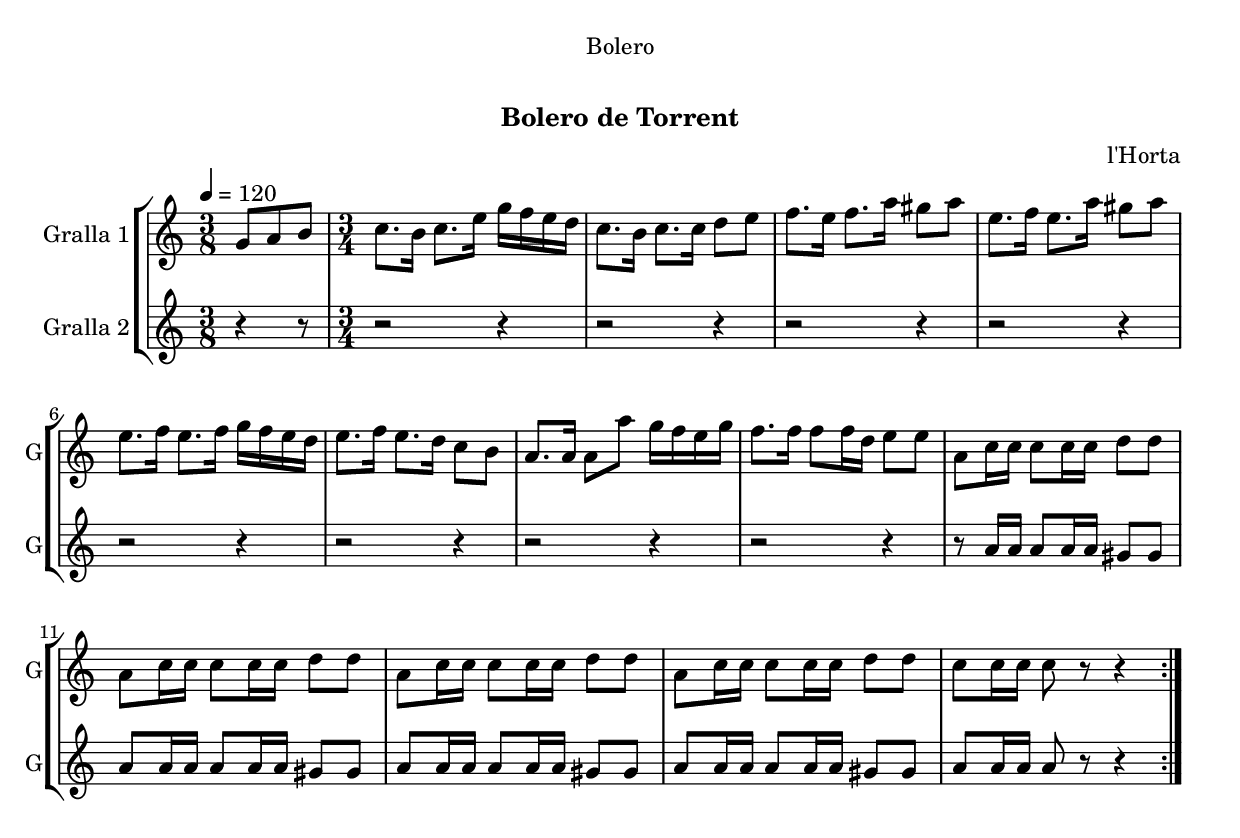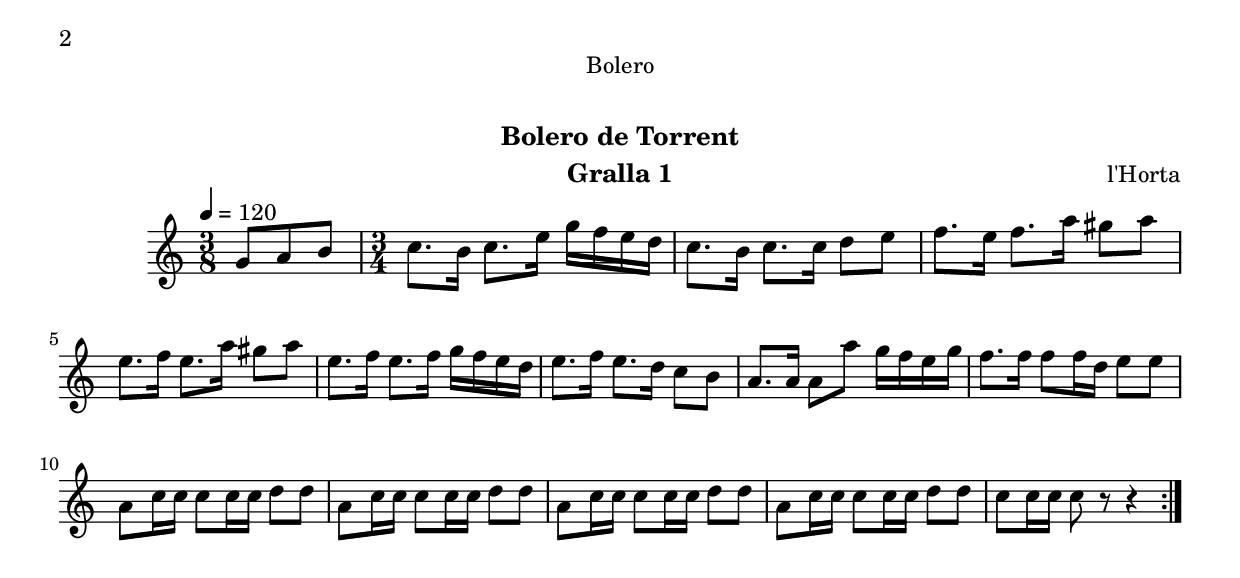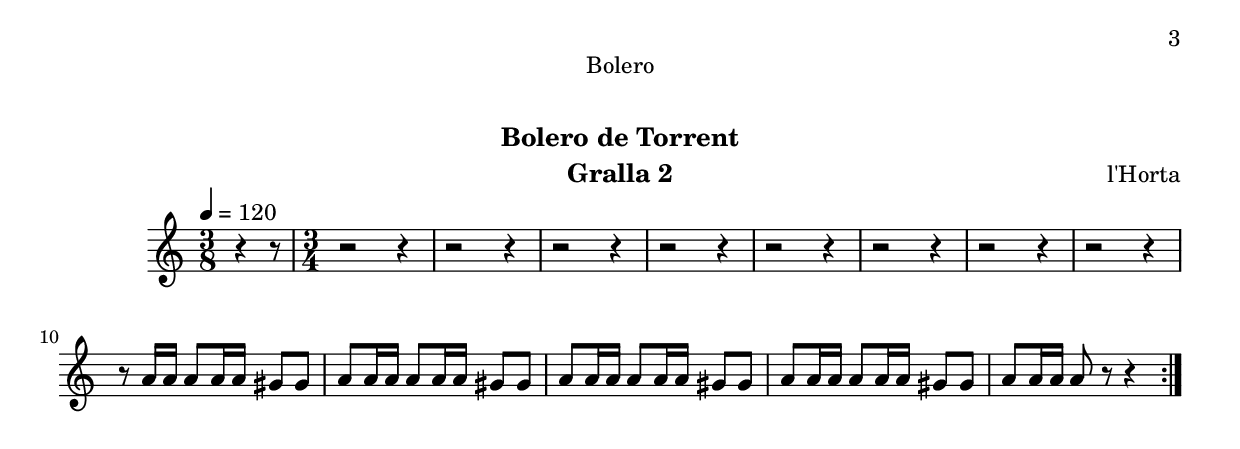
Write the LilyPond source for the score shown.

\version "2.16.0"

\header {
  dedication="Bolero"
  title="  "
  subtitle="Bolero de Torrent"
  subsubtitle=""
  poet=""
  meter=""
  piece=""
  composer="l'Horta"
  arranger=""
  opus=""
  instrument=""
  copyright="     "
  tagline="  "
}

liniaroAa =
\relative g'
{
  \tempo 4=120
  \clef treble
  \key c \major
  \repeat volta 2 { \time 3/8 g8 a b  |
  \time 3/4   c8. b16 c8. e16 g f e d  |
  c8. b16 c8. c16 d8 e  |
  f8. e16 f8. a16 gis8 a  |
  %05
  e8. f16 e8. a16 gis8 a  |
  e8. f16 e8. f16 g f e d  |
  e8. f16 e8. d16 c8 b  |
  a8. a16 a8 a' g16 f e g  |
  f8. f16 f8 f16 d e8 e  |
  %10
  a,8 c16 c c8 c16 c d8 d  |
  a8 c16 c c8 c16 c d8 d  |
  a8 c16 c c8 c16 c d8 d  |
  a8 c16 c c8 c16 c d8 d  |
  c8 c16 c c8 r r4  | }
}

liniaroAb =
\relative a'
{
  \tempo 4=120
  \clef treble
  \key c \major
  \repeat volta 2 { \time 3/8 r4 r8  |
  \time 3/4   r2 r4  |
  r2 r4  |
  r2 r4  |
  %05
  r2 r4  |
  r2 r4  |
  r2 r4  |
  r2 r4  |
  r2 r4  |
  %10
  r8 a16 a a8 a16 a gis8 gis  |
  a8 a16 a a8 a16 a gis8 gis  |
  a8 a16 a a8 a16 a gis8 gis  |
  a8 a16 a a8 a16 a gis8 gis  |
  a8 a16 a a8 r r4  | }
}

\bookpart {
  \score {
    \new StaffGroup {
      \override Score.RehearsalMark #'self-alignment-X = #LEFT
      <<
        \new Staff \with {instrumentName = #"Gralla 1" shortInstrumentName = #"G"} \liniaroAa
        \new Staff \with {instrumentName = #"Gralla 2" shortInstrumentName = #"G"} \liniaroAb
      >>
    }
    \layout {}
  }\score { \unfoldRepeats
    \new StaffGroup {
      \override Score.RehearsalMark #'self-alignment-X = #LEFT
      <<
        \new Staff \with {instrumentName = #"Gralla 1" shortInstrumentName = #"G"} \liniaroAa
        \new Staff \with {instrumentName = #"Gralla 2" shortInstrumentName = #"G"} \liniaroAb
      >>
    }
    \midi {}
  }
}

\bookpart {
  \header {instrument="Gralla 1"}
  \score {
    \new StaffGroup {
      \override Score.RehearsalMark #'self-alignment-X = #LEFT
      <<
        \new Staff \liniaroAa
      >>
    }
    \layout {}
  }\score { \unfoldRepeats
    \new StaffGroup {
      \override Score.RehearsalMark #'self-alignment-X = #LEFT
      <<
        \new Staff \liniaroAa
      >>
    }
    \midi {}
  }
}

\bookpart {
  \header {instrument="Gralla 2"}
  \score {
    \new StaffGroup {
      \override Score.RehearsalMark #'self-alignment-X = #LEFT
      <<
        \new Staff \liniaroAb
      >>
    }
    \layout {}
  }\score { \unfoldRepeats
    \new StaffGroup {
      \override Score.RehearsalMark #'self-alignment-X = #LEFT
      <<
        \new Staff \liniaroAb
      >>
    }
    \midi {}
  }
}

